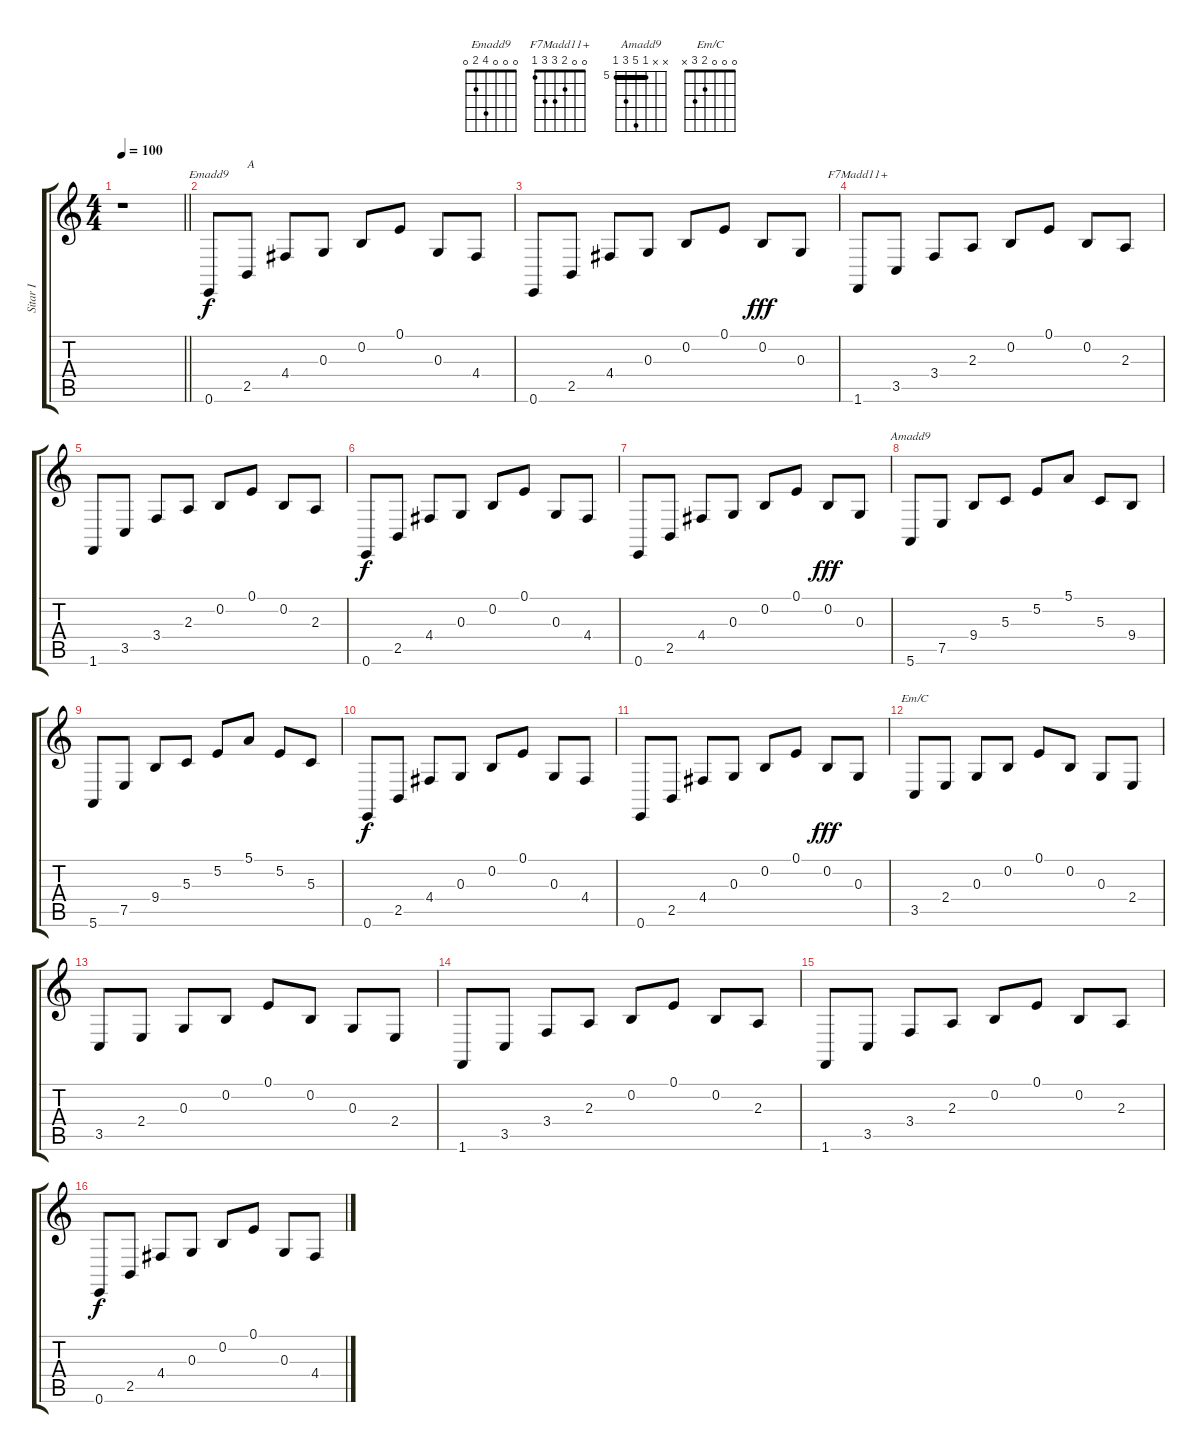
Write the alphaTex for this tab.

\track ("Sitar I" "Sitar I") {instrument sitar}
\staff {score tabs}
\tuning (E4 B3 G3 D3 A2 E2) {hide}
\chord ("Emadd9" 0 0 0 4 2 0)
\chord ("F7Madd11+" 0 0 2 3 3 1)
\chord ("Amadd9" x x 5 9 7 5) {firstfret 5 barre 5}
\chord ("Em/C" 0 0 0 2 3 x)
\ts (4 4)
\tempo 100
\clef g2
\barLineRight lightlight
\ks c
r.1{dy f instrument sitar} |
0.6.8{ch "Emadd9"} 2.5.8{txt "A"} 4.4.8 0.3.8 0.2.8 0.1.8 0.3.8 4.4.8 |
0.6.8 2.5.8 4.4.8{txt ""} 0.3.8 0.2.8 0.1.8 0.2.8{dy fff} 0.3.8 |
1.6.8{ch "F7Madd11+"} 3.5.8 3.4.8 2.3.8 0.2.8 0.1.8 0.2.8 2.3.8 |
1.6.8 3.5.8 3.4.8 2.3.8 0.2.8 0.1.8 0.2.8 2.3.8 |
0.6.8{dy f} 2.5.8 4.4.8 0.3.8 0.2.8 0.1.8 0.3.8 4.4.8 |
0.6.8 2.5.8 4.4.8 0.3.8 0.2.8 0.1.8 0.2.8{dy fff} 0.3.8 |
5.6.8{ch "Amadd9"} 7.5.8 9.4.8 5.3.8 5.2.8 5.1.8 5.3.8 9.4.8 |
5.6.8 7.5.8 9.4.8 5.3.8 5.2.8 5.1.8 5.2.8 5.3.8 |
0.6.8{dy f} 2.5.8 4.4.8 0.3.8 0.2.8 0.1.8 0.3.8 4.4.8 |
0.6.8 2.5.8 4.4.8 0.3.8 0.2.8 0.1.8 0.2.8{dy fff} 0.3.8 |
3.5.8{ch "Em/C"} 2.4.8 0.3.8 0.2.8 0.1.8 0.2.8 0.3.8 2.4.8 |
3.5.8 2.4.8 0.3.8 0.2.8 0.1.8 0.2.8 0.3.8 2.4.8 |
1.6.8 3.5.8 3.4.8 2.3.8 0.2.8 0.1.8 0.2.8 2.3.8 |
1.6.8 3.5.8 3.4.8 2.3.8 0.2.8 0.1.8 0.2.8 2.3.8 |
0.6.8{dy f} 2.5.8 4.4.8 0.3.8 0.2.8 0.1.8 0.3.8 4.4.8
